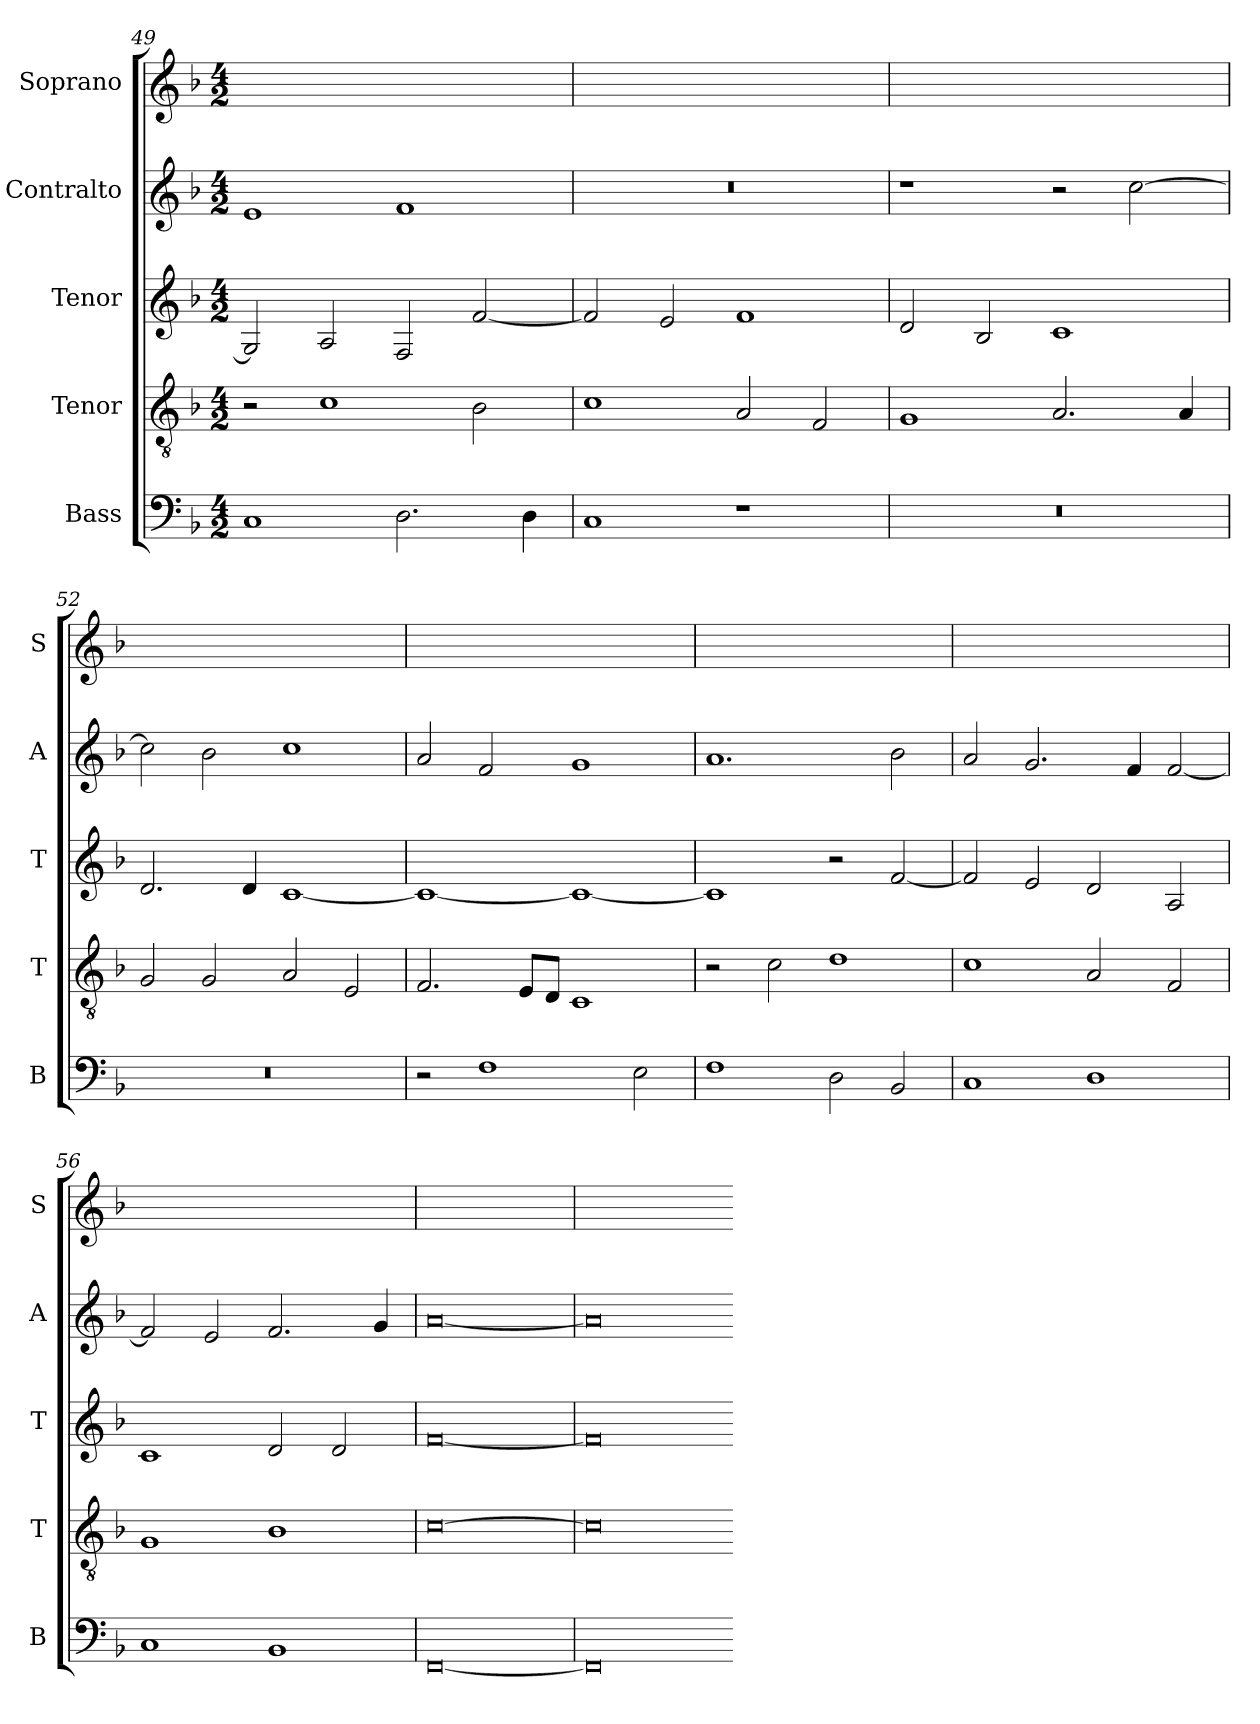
**kern	**kern	**kern	**kern	**kern
*part5	*part4	*part3	*part2	*part1
*staff5	*staff4	*staff3	*staff2	*staff1
*I"Bass	*I"Tenor	*I"Tenor	*I"Contralto	*I"Soprano
*I'B	*I'T	*I'T	*I'A	*I'S
*clefF4	*clefGv2	*clefG2	*clefG2	*clefG2
*k[b-]	*k[b-]	*k[b-]	*k[b-]	*k[b-]
*F:ion	*F:ion	*F:ion	*F:ion	*F:ion
*M4/2	*M4/2	*M4/2	*M4/2	*M4/2
=49	=49	=49	=49	=49
1C	2r	2G]	1e	0ryy
.	1c	2A	.	.
2.D	.	2F	1f	.
.	2B-	[2f	.	.
4D	.	.	.	.
=50	=50	=50	=50	=50
1C	1c	2f]	0r	0ryy
.	.	2e	.	.
1r	2A	1f	.	.
.	2F	.	.	.
=51	=51	=51	=51	=51
0r	1G	2d	1r	0ryy
.	.	2B-	.	.
.	2.A	1c	2r	.
.	.	.	[2cc	.
.	4A	.	.	.
=52	=52	=52	=52	=52
0r	2G	2.d	2cc]	0ryy
.	2G	.	2b-	.
.	.	4d	.	.
.	2A	[1c	1cc	.
.	2E	.	.	.
=53	=53	=53	=53	=53
2r	2.F	1c_	2a	0ryy
1F	.	.	2f	.
.	8E/L	.	.	.
.	8D/J	.	.	.
.	1C	1c_	1g	.
2E	.	.	.	.
=54	=54	=54	=54	=54
1F	2r	1c]	1.a	0ryy
.	2c	.	.	.
2D	1d	2r	.	.
2BB-	.	[2f	2b-	.
=55	=55	=55	=55	=55
1C	1c	2f]	2a	0ryy
.	.	2e	2.g	.
1D	2A	2d	.	.
.	.	.	4f	.
.	2F	2A	[2f	.
=56	=56	=56	=56	=56
1C	1G	1c	2f]	0ryy
.	.	.	2e	.
1BB-	1B-	2d	2.f	.
.	.	2d	.	.
.	.	.	4g	.
=57	=57	=57	=57	=57
[0FF	[0c	[0f	[0a	0ryy
=58	=58	=58	=58	=58
0FF]	0c]	0f]	0a]	0ryy
=-	=-	=-	=-	=-
*-	*-	*-	*-	*-
